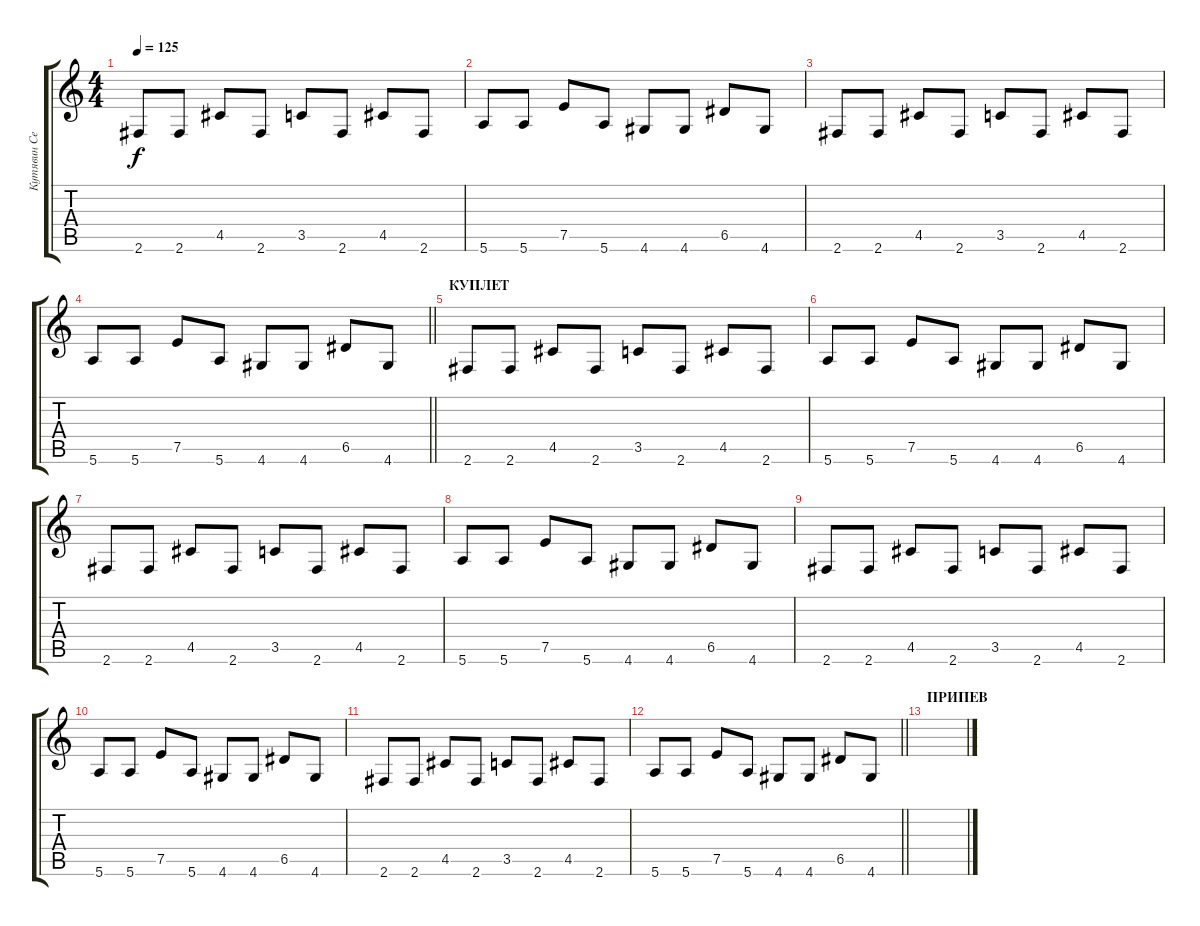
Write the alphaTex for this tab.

\track ("Кутявин Сергей" "Кутявин Се") {instrument acousticguitarsteel}
\staff {score tabs}
\tuning (E4 B3 G3 D3 A2 E2) {hide}
\ts (4 4)
\tempo 125
\clef g2
\ks c
2.6.8{dy f} 2.6.8 4.5.8 2.6.8 3.5.8 2.6.8 4.5.8 2.6.8 |
5.6.8 5.6.8 7.5.8 5.6.8 4.6.8 4.6.8 6.5.8 4.6.8 |
2.6.8 2.6.8 4.5.8 2.6.8 3.5.8 2.6.8 4.5.8 2.6.8 |
\barLineRight lightlight
5.6.8 5.6.8 7.5.8 5.6.8 4.6.8 4.6.8 6.5.8 4.6.8 |
\section ("" "КУПЛЕТ")
2.6.8 2.6.8 4.5.8 2.6.8 3.5.8 2.6.8 4.5.8 2.6.8 |
5.6.8 5.6.8 7.5.8 5.6.8 4.6.8 4.6.8 6.5.8 4.6.8 |
2.6.8 2.6.8 4.5.8 2.6.8 3.5.8 2.6.8 4.5.8 2.6.8 |
5.6.8 5.6.8 7.5.8 5.6.8 4.6.8 4.6.8 6.5.8 4.6.8 |
2.6.8 2.6.8 4.5.8 2.6.8 3.5.8 2.6.8 4.5.8 2.6.8 |
5.6.8 5.6.8 7.5.8 5.6.8 4.6.8 4.6.8 6.5.8 4.6.8 |
2.6.8 2.6.8 4.5.8 2.6.8 3.5.8 2.6.8 4.5.8 2.6.8 |
\barLineRight lightlight
5.6.8 5.6.8 7.5.8 5.6.8 4.6.8 4.6.8 6.5.8 4.6.8 |
\section ("" "ПРИПЕВ")
